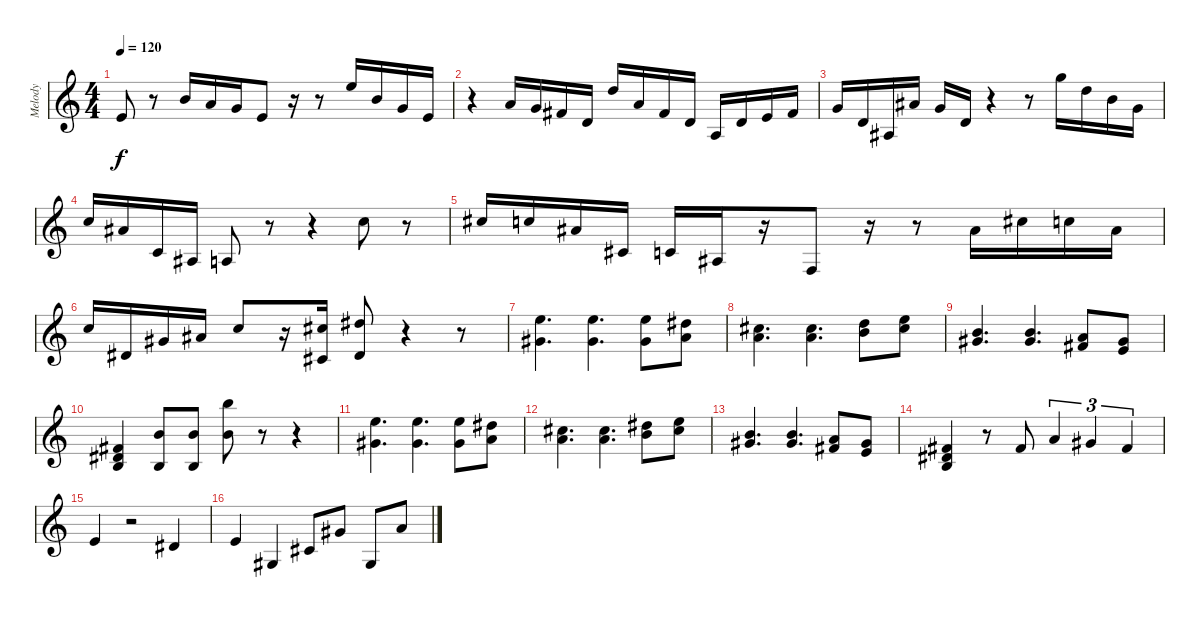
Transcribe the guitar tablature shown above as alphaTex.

\track ("Melody" "Melody") {instrument acousticgrandpiano}
\staff {score}
\tuning (E4 B3 G3 D3 A2 E2) {hide}
\ts (4 4)
\tempo 120
\clef g2
\ks c
0.1.8{dy f} r.8 7.1.16 5.1.16 3.1.16 0.1.8 r.16 r.8 12.1.16 7.1.16 3.1.16 0.1.16 |
r.4 5.1.16 3.1.16 2.1.16 3.2.16 10.1.16 5.1.16 2.1.16 3.2.16 2.3.16 3.2.16 0.1.16 2.1.16 |
3.1.16 3.2.16 3.3.16 6.1.16 3.1.16 3.2.16 r.4 r.8 15.1.16 10.1.16 7.1.16 3.1.16 |
8.1.16 6.1.16 1.2.16 8.4.16 2.3.8 r.8 r.4 8.1.8 r.8 |
14.2.16 8.1.16 11.2.16 2.2.16 1.2.16 3.3.16 r.16 3.4.8 r.16 r.8 11.2.16 14.2.16 8.1.16 6.1.16 |
8.1.16 4.2.16 4.1.16 6.1.16 8.1.8 r.16 (9.1 2.2).16 (11.1 4.2).8 r.4 r.8 |
(4.1 21.3).4{d} (12.1 13.3).4{d} (4.1 17.2).8 (11.1 10.2).8 |
(5.1 14.2).4{d} (9.1 10.2).4{d} (7.1 15.2).8 (12.1 23.4).8 |
(7.1 13.3).4{d} (4.1 12.2).4{d} (5.1 16.4).8 (5.2 13.3).8 |
(7.2 8.3 9.4).4 (7.1 0.2).8 (7.1 0.2).8 (7.1 24.2).8 r.8 r.4 |
(12.1 9.2).4{d} (12.1 13.3).4{d} (12.1 9.2).8 (5.1 16.2).8 |
(5.1 14.2).4{d} (9.1 10.2).4{d} (11.1 12.2).8 (9.1 17.2).8 |
(7.1 9.2).4{d} (4.1 12.2).4{d} (5.1 11.3).8 (0.1 13.3).8 |
(2.1 4.3 13.4).4 r.8 7.2.8 5.1.4{tu (3 2)} 4.1.4{tu (3 2)} 7.2.4{tu (3 2)} |
0.1.4 r.2 4.2.4 |
0.1.4 6.4.4 2.2.8 4.1.8 1.3.8 5.1.8
